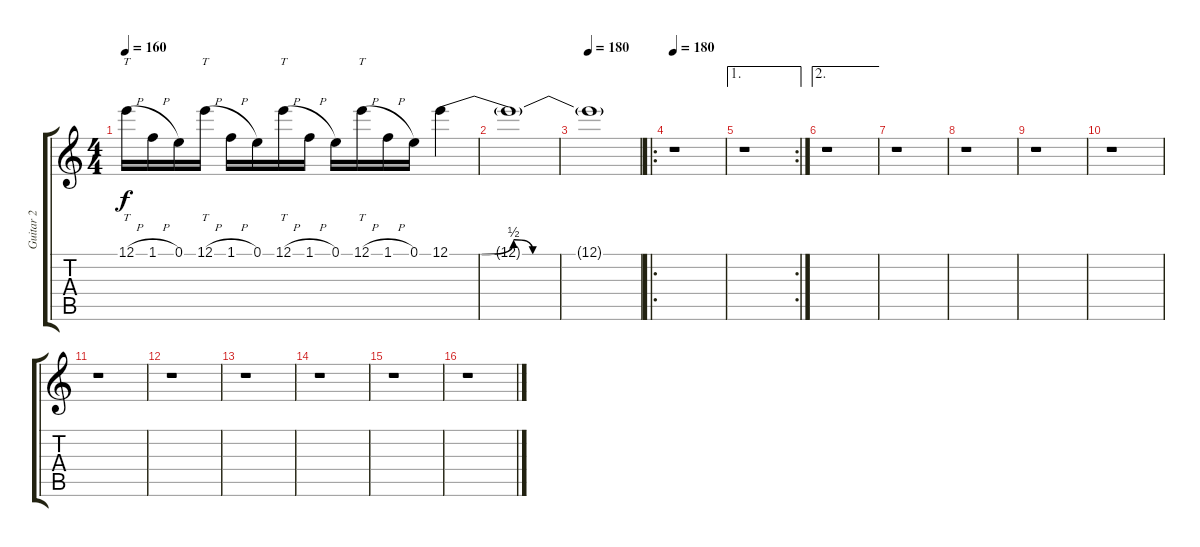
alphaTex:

\track ("Guitar 2" "Guitar 2") {instrument distortionguitar}
\staff {score tabs}
\tuning (E4 B3 G3 D3 A2 E2) {hide}
\ts (4 4)
\tempo 160
\clef g2
\ks c
12.1{h}.16{tt dy f} 1.1{h}.16 0.1.16 12.1{h}.16{tt} 1.1{h}.16 0.1.16 12.1{h}.16{tt} 1.1{h}.16 0.1.16 12.1{h}.16{tt} 1.1{h}.16 0.1.16 12.1{be (custom 0 0 10 0 20 2 26 0 35 0 45 0 60 0)}.4 |
12.1{t}.1{volume 0} |
\tempo 180
12.1{t}.1 |
\ro
\tempo 180
r.1{volume 16} |
\ae 1
\rc 2
r.1 |
\ae 2
r.1 |
r.1 |
r.1 |
r.1 |
r.1 |
r.1 |
r.1 |
r.1 |
r.1 |
r.1 |
r.1
